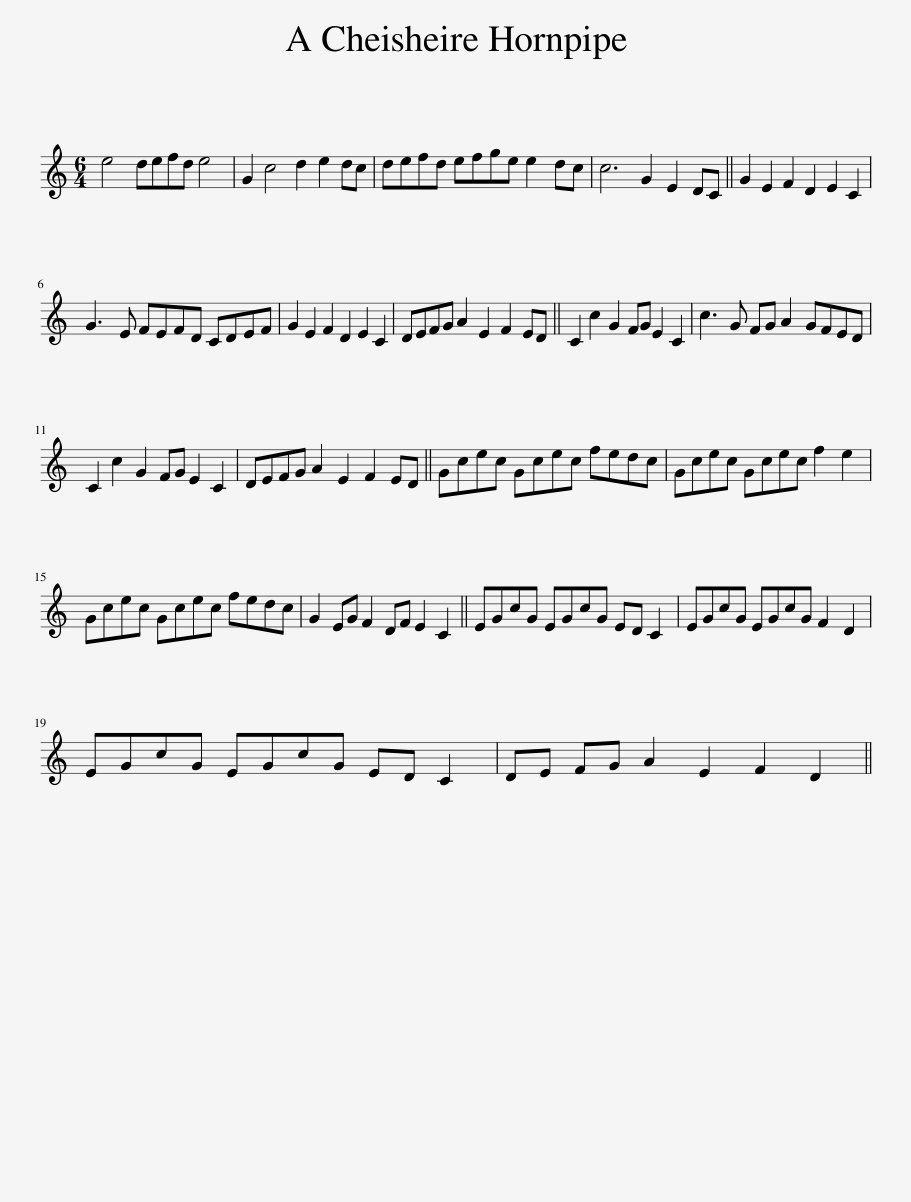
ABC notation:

X:1
L:1/8
M:6/4
I:linebreak $
K:C
V:1 treble
V:1
 e4 defd e4 | G2 c4 d2 e2 dc | defd efge e2 dc | c6 G2 E2 DC || G2 E2 F2 D2 E2 C2 |$ %5
 G3 E FEFD CDEF | G2 E2 F2 D2 E2 C2 | DEFG A2 E2 F2 ED || C2 c2 G2 FG E2 C2 | c3 G FG A2 GFED |$ %10
 C2 c2 G2 FG E2 C2 | DEFG A2 E2 F2 ED || Gcec Gcec fedc | Gcec Gcec f2 e2 |$ Gcec Gcec fedc | %15
 G2 EG F2 DF E2 C2 || EGcG EGcG ED C2 | EGcG EGcG F2 D2 |$ EGcG EGcG ED C2 | DE FG A2 E2 F2 D2 || %20
